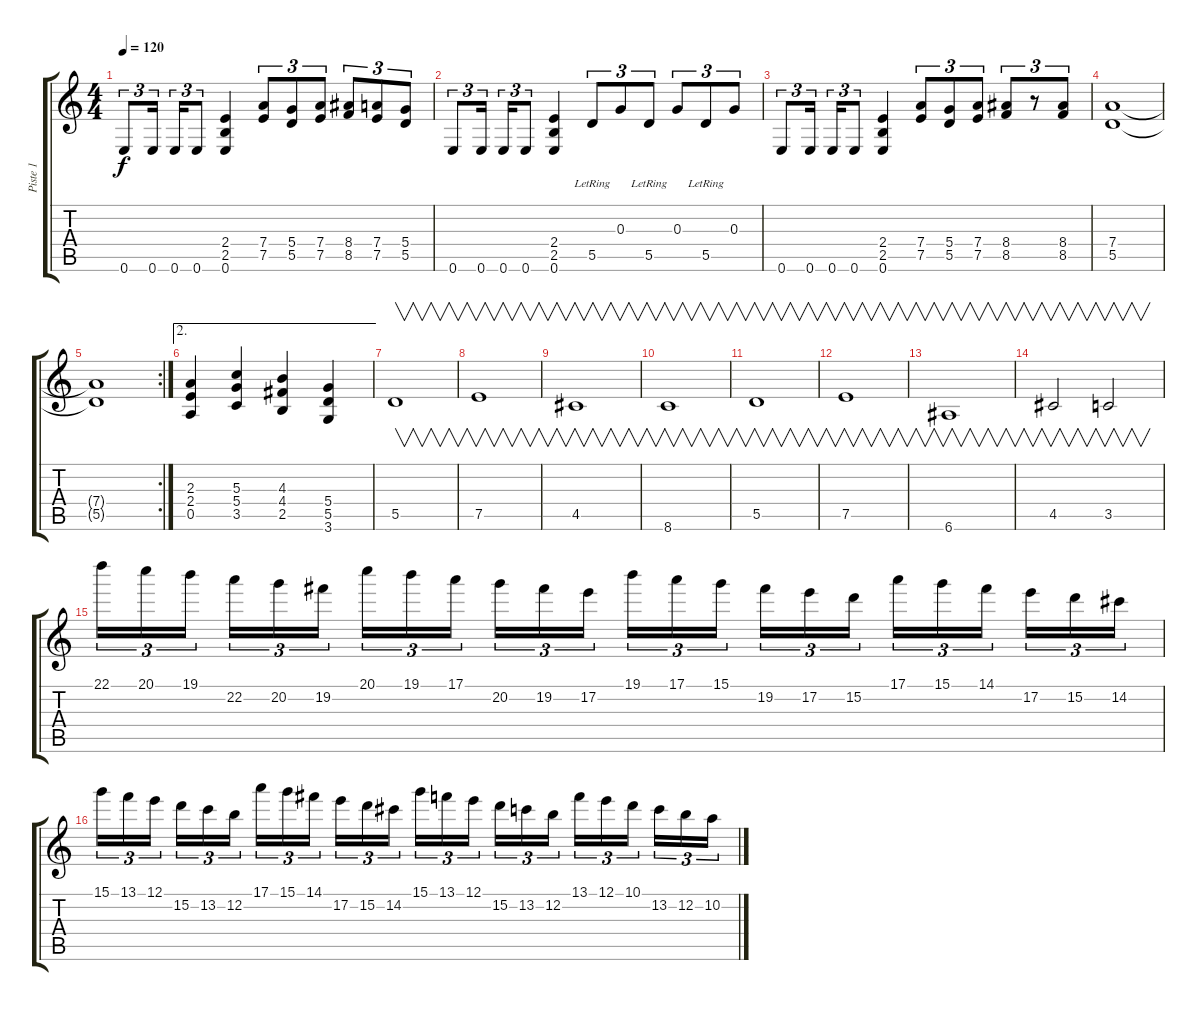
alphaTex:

\track ("Piste 1" "Piste 1") {instrument distortionguitar}
\staff {score tabs}
\tuning (E4 B3 G3 D3 A2 E2) {hide}
\ts (4 4)
\tempo 120
\clef g2
\ks c
0.6.8{tu (3 2) dy f} 0.6.16{tu (3 2)} 0.6.16{tu (3 2)} 0.6.8{tu (3 2)} (2.4 2.5 0.6).4 (7.4 7.5).8{tu (3 2)} (5.4 5.5).8{tu (3 2)} (7.4 7.5).8{tu (3 2)} (8.4 8.5).8{tu (3 2)} (7.4 7.5).8{tu (3 2)} (5.4 5.5).8{tu (3 2)} |
0.6.8{tu (3 2)} 0.6.16{tu (3 2)} 0.6.16{tu (3 2)} 0.6.8{tu (3 2)} (2.4 2.5 0.6).4 5.5{lr}.8{tu (3 2)} 0.3.8{tu (3 2)} 5.5{lr}.8{tu (3 2)} 0.3.8{tu (3 2)} 5.5{lr}.8{tu (3 2)} 0.3.8{tu (3 2)} |
0.6.8{tu (3 2)} 0.6.16{tu (3 2)} 0.6.16{tu (3 2)} 0.6.8{tu (3 2)} (2.4 2.5 0.6).4 (7.4 7.5).8{tu (3 2)} (5.4 5.5).8{tu (3 2)} (7.4 7.5).8{tu (3 2)} (8.4 8.5).8{tu (3 2)} r.8{tu (3 2)} (8.4 8.5).8{tu (3 2)} |
(7.4 5.5).1 |
\rc 2
(7.4{t} 5.5{t}).1 |
\ae 2
(2.3 2.4 0.5).4 (5.3 5.4 3.5).4 (4.3 4.4 2.5).4 (5.4 5.5 3.6).4 |
5.5.1{v} |
7.5.1{v} |
4.5.1{v} |
8.6.1{v} |
5.5.1{v} |
7.5.1{v} |
6.6.1{v} |
4.5.2{v} 3.5.2{v} |
22.1.16{tu (3 2)} 20.1.16{tu (3 2)} 19.1.16{tu (3 2)} 22.2.16{tu (3 2)} 20.2.16{tu (3 2)} 19.2.16{tu (3 2)} 20.1.16{tu (3 2)} 19.1.16{tu (3 2)} 17.1.16{tu (3 2)} 20.2.16{tu (3 2)} 19.2.16{tu (3 2)} 17.2.16{tu (3 2)} 19.1.16{tu (3 2)} 17.1.16{tu (3 2)} 15.1.16{tu (3 2)} 19.2.16{tu (3 2)} 17.2.16{tu (3 2)} 15.2.16{tu (3 2)} 17.1.16{tu (3 2)} 15.1.16{tu (3 2)} 14.1.16{tu (3 2)} 17.2.16{tu (3 2)} 15.2.16{tu (3 2)} 14.2.16{tu (3 2)} |
15.1.16{tu (3 2)} 13.1.16{tu (3 2)} 12.1.16{tu (3 2)} 15.2.16{tu (3 2)} 13.2.16{tu (3 2)} 12.2.16{tu (3 2)} 17.1.16{tu (3 2)} 15.1.16{tu (3 2)} 14.1.16{tu (3 2)} 17.2.16{tu (3 2)} 15.2.16{tu (3 2)} 14.2.16{tu (3 2)} 15.1.16{tu (3 2)} 13.1.16{tu (3 2)} 12.1.16{tu (3 2)} 15.2.16{tu (3 2)} 13.2.16{tu (3 2)} 12.2.16{tu (3 2)} 13.1.16{tu (3 2)} 12.1.16{tu (3 2)} 10.1.16{tu (3 2)} 13.2.16{tu (3 2)} 12.2.16{tu (3 2)} 10.2.16{tu (3 2)}
